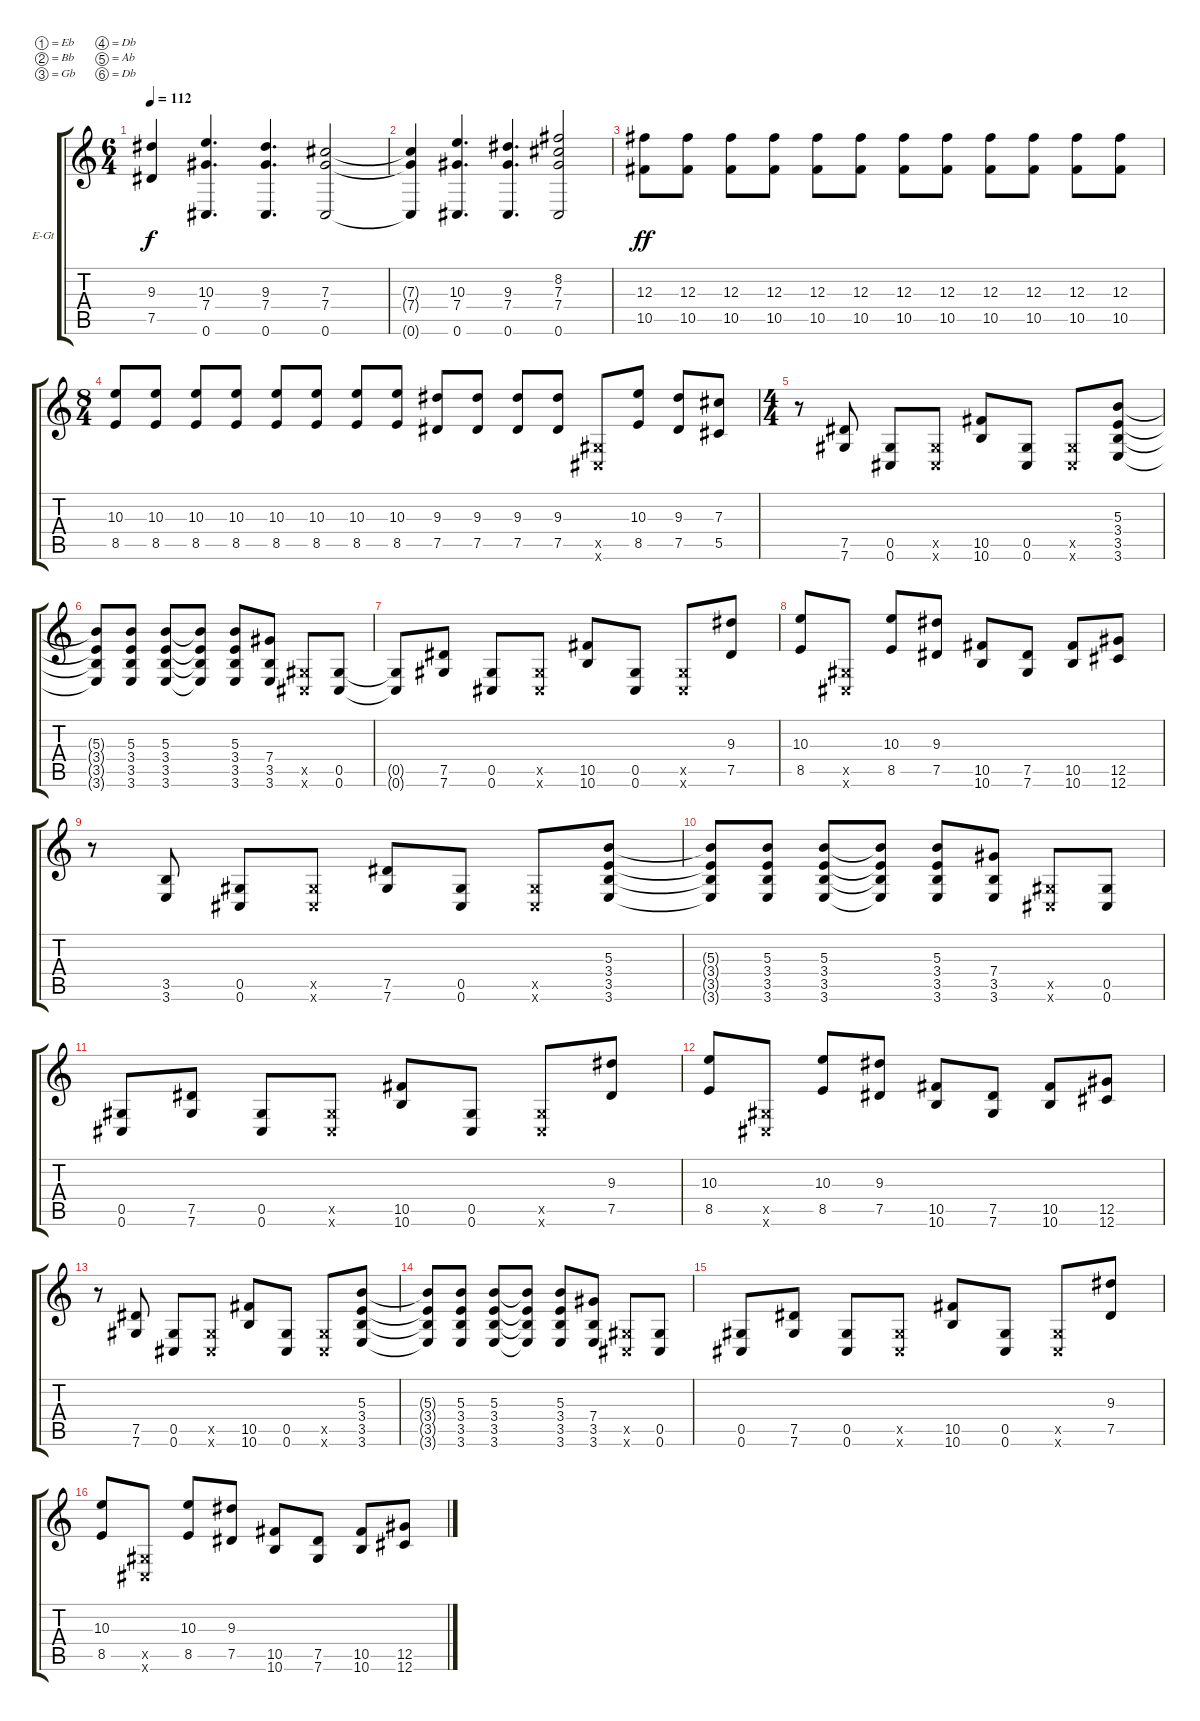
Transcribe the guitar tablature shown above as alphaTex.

\defaultSystemsLayout 4
\bracketExtendMode groupsimilarinstruments
\firstSystemTrackNameOrientation horizontal
\otherSystemsTrackNameOrientation horizontal
\track ("Electric Guitar" "E-Gt") {instrument distortionguitar}
\staff {score tabs}
\tuning (Eb4 Bb3 Gb3 Db3 Ab2 Db2)
\ts (6 4)
\tempo 112
\clef g2
\ks c
(7.5{t} 9.3{t}).4{dy f} (7.4 10.3 0.6).4{d} (7.4 9.3 0.6).4{d} (7.3 7.4 0.6).2 |
(0.6{t} 7.4{t} 7.3{t}).4 (7.4 10.3 0.6).4{d} (7.4 9.3 0.6).4{d} (7.4 0.6 8.2 7.3).2 |
(10.5 12.3).8{dy ff} (10.5 12.3).8 (10.5 12.3).8 (10.5 12.3).8 (10.5 12.3).8 (10.5 12.3).8 (10.5 12.3).8 (10.5 12.3).8 (10.5 12.3).8 (10.5 12.3).8 (10.5 12.3).8 (10.5 12.3).8 |
\ts (8 4)
(8.5 10.3).8 (8.5 10.3).8 (8.5 10.3).8 (8.5 10.3).8 (8.5 10.3).8 (8.5 10.3).8 (8.5 10.3).8 (8.5 10.3).8 (7.5 9.3).8 (7.5 9.3).8 (7.5 9.3).8 (7.5 9.3).8 (0.6{x} 0.5{x}).8 (8.5 10.3).8 (7.5 9.3).8 (5.5 7.3).8 |
\ts (4 4)
r.8 (7.6 7.5).8 (0.6 0.5).8 (0.5{x} 0.6{x}).8 (10.6 10.5).8 (0.5 0.6).8 (0.6{x} 0.5{x}).8 (3.6 3.5 3.4 5.3).8 |
(3.6{t} 3.5{t} 3.4{t} 5.3{t}).8 (3.6 3.5 3.4 5.3).8 (5.3 3.4 3.5 3.6).8 (5.3{t} 3.4{t} 3.5{t} 3.6{t}).8 (5.3 3.4 3.5 3.6).8 (7.4 3.6 3.5).8 (0.6{x} 0.5{x}).8 (0.5 0.6).8 |
(0.5{t} 0.6{t}).8 (7.6 7.5).8 (0.5 0.6).8 (0.6{x} 0.5{x}).8 (10.5 10.6).8 (0.6 0.5).8 (0.5{x} 0.6{x}).8 (7.5 9.3).8 |
(8.5 10.3).8 (0.6{x} 0.5{x}).8 (8.5 10.3).8 (7.5 9.3).8 (10.6 10.5).8 (7.5 7.6).8 (10.6 10.5).8 (12.5 12.6).8 |
r.8 (3.6 3.5).8 (0.6 0.5).8 (0.5{x} 0.6{x}).8 (7.6 7.5).8 (0.5 0.6).8 (0.6{x} 0.5{x}).8 (3.6 3.5 3.4 5.3).8 |
(3.6{t} 3.5{t} 3.4{t} 5.3{t}).8 (3.6 3.5 3.4 5.3).8 (5.3 3.4 3.5 3.6).8 (5.3{t} 3.4{t} 3.5{t} 3.6{t}).8 (5.3 3.4 3.5 3.6).8 (7.4 3.6 3.5).8 (0.6{x} 0.5{x}).8 (0.5 0.6).8 |
(0.5 0.6).8 (7.6 7.5).8 (0.5 0.6).8 (0.6{x} 0.5{x}).8 (10.5 10.6).8 (0.6 0.5).8 (0.5{x} 0.6{x}).8 (7.5 9.3).8 |
(8.5 10.3).8 (0.6{x} 0.5{x}).8 (8.5 10.3).8 (7.5 9.3).8 (10.6 10.5).8 (7.5 7.6).8 (10.6 10.5).8 (12.5 12.6).8 |
r.8 (7.6 7.5).8 (0.6 0.5).8 (0.5{x} 0.6{x}).8 (10.6 10.5).8 (0.5 0.6).8 (0.6{x} 0.5{x}).8 (3.6 3.5 3.4 5.3).8 |
(3.6{t} 3.5{t} 3.4{t} 5.3{t}).8 (3.6 3.5 3.4 5.3).8 (5.3 3.4 3.5 3.6).8 (5.3{t} 3.4{t} 3.5{t} 3.6{t}).8 (5.3 3.4 3.5 3.6).8 (7.4 3.6 3.5).8 (0.6{x} 0.5{x}).8 (0.5 0.6).8 |
(0.5 0.6).8 (7.6 7.5).8 (0.5 0.6).8 (0.6{x} 0.5{x}).8 (10.5 10.6).8 (0.6 0.5).8 (0.5{x} 0.6{x}).8 (7.5 9.3).8 |
(8.5 10.3).8 (0.6{x} 0.5{x}).8 (8.5 10.3).8 (7.5 9.3).8 (10.6 10.5).8 (7.5 7.6).8 (10.6 10.5).8 (12.5 12.6).8
